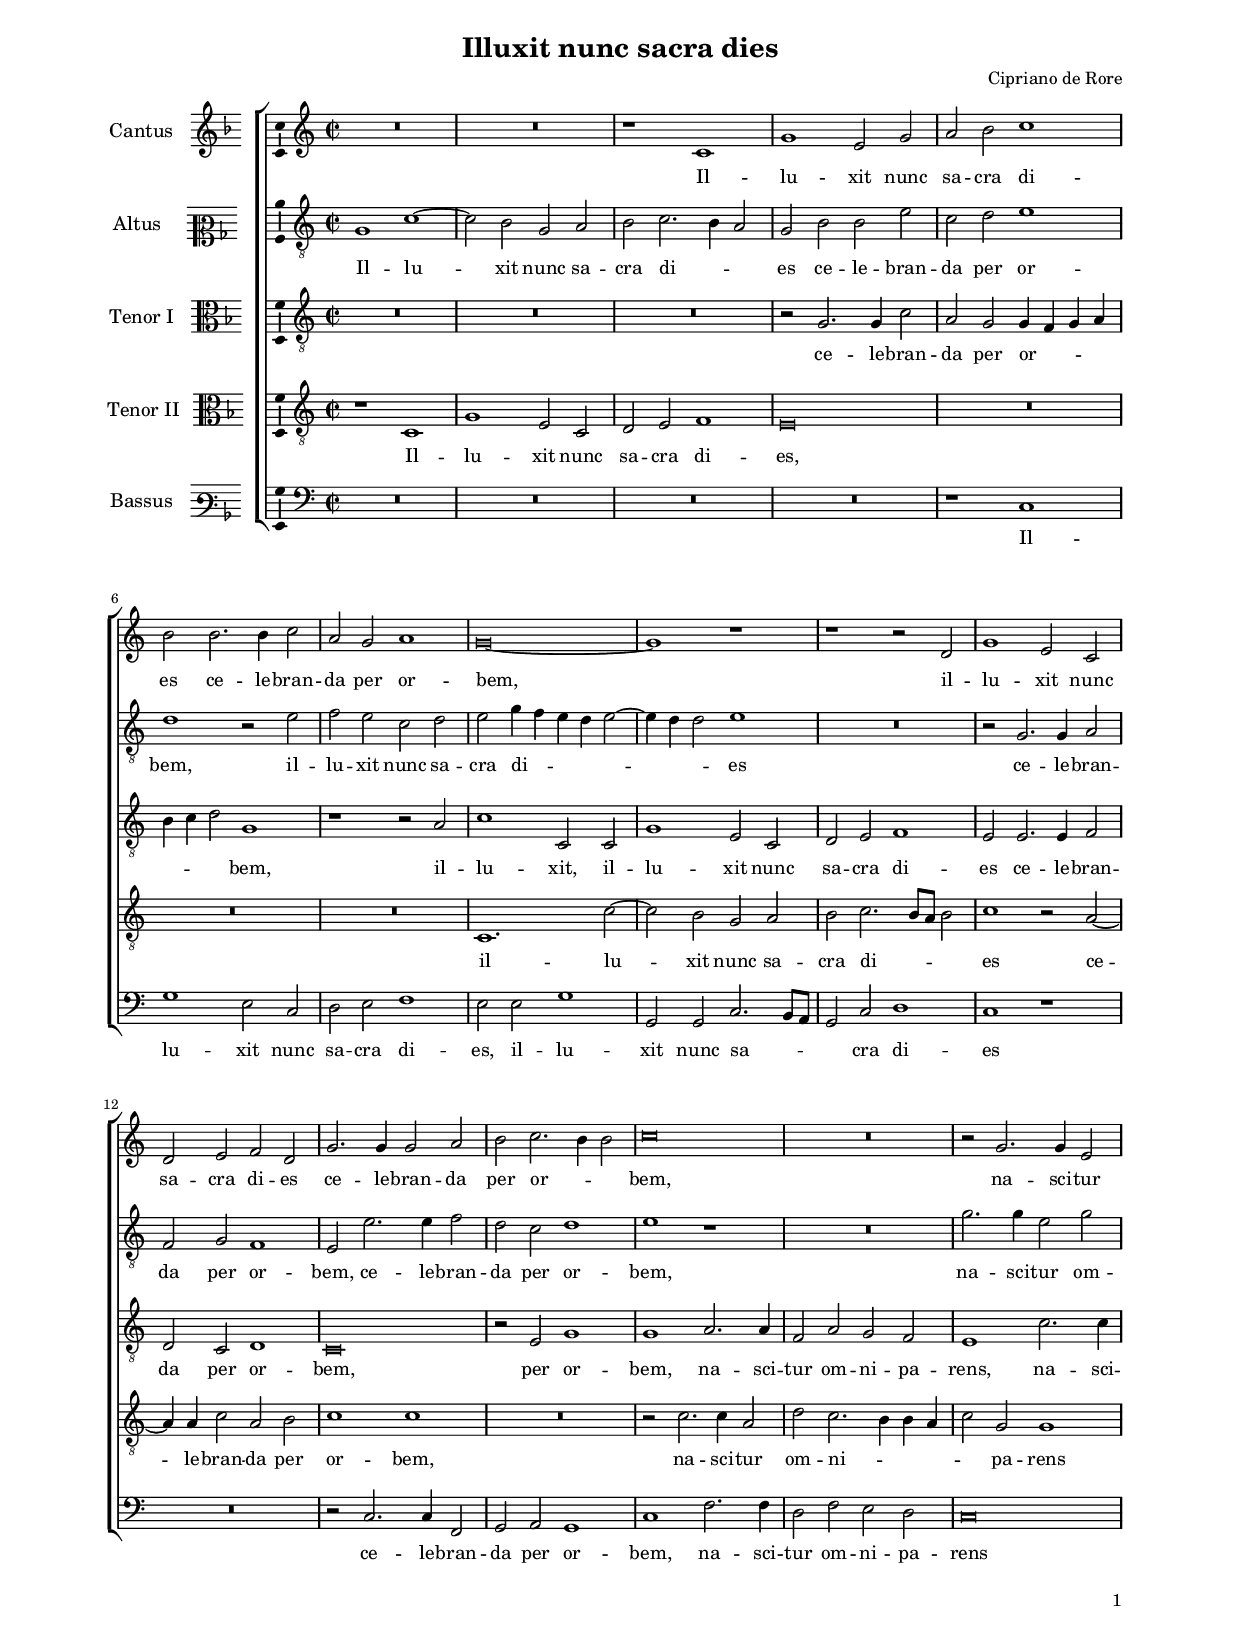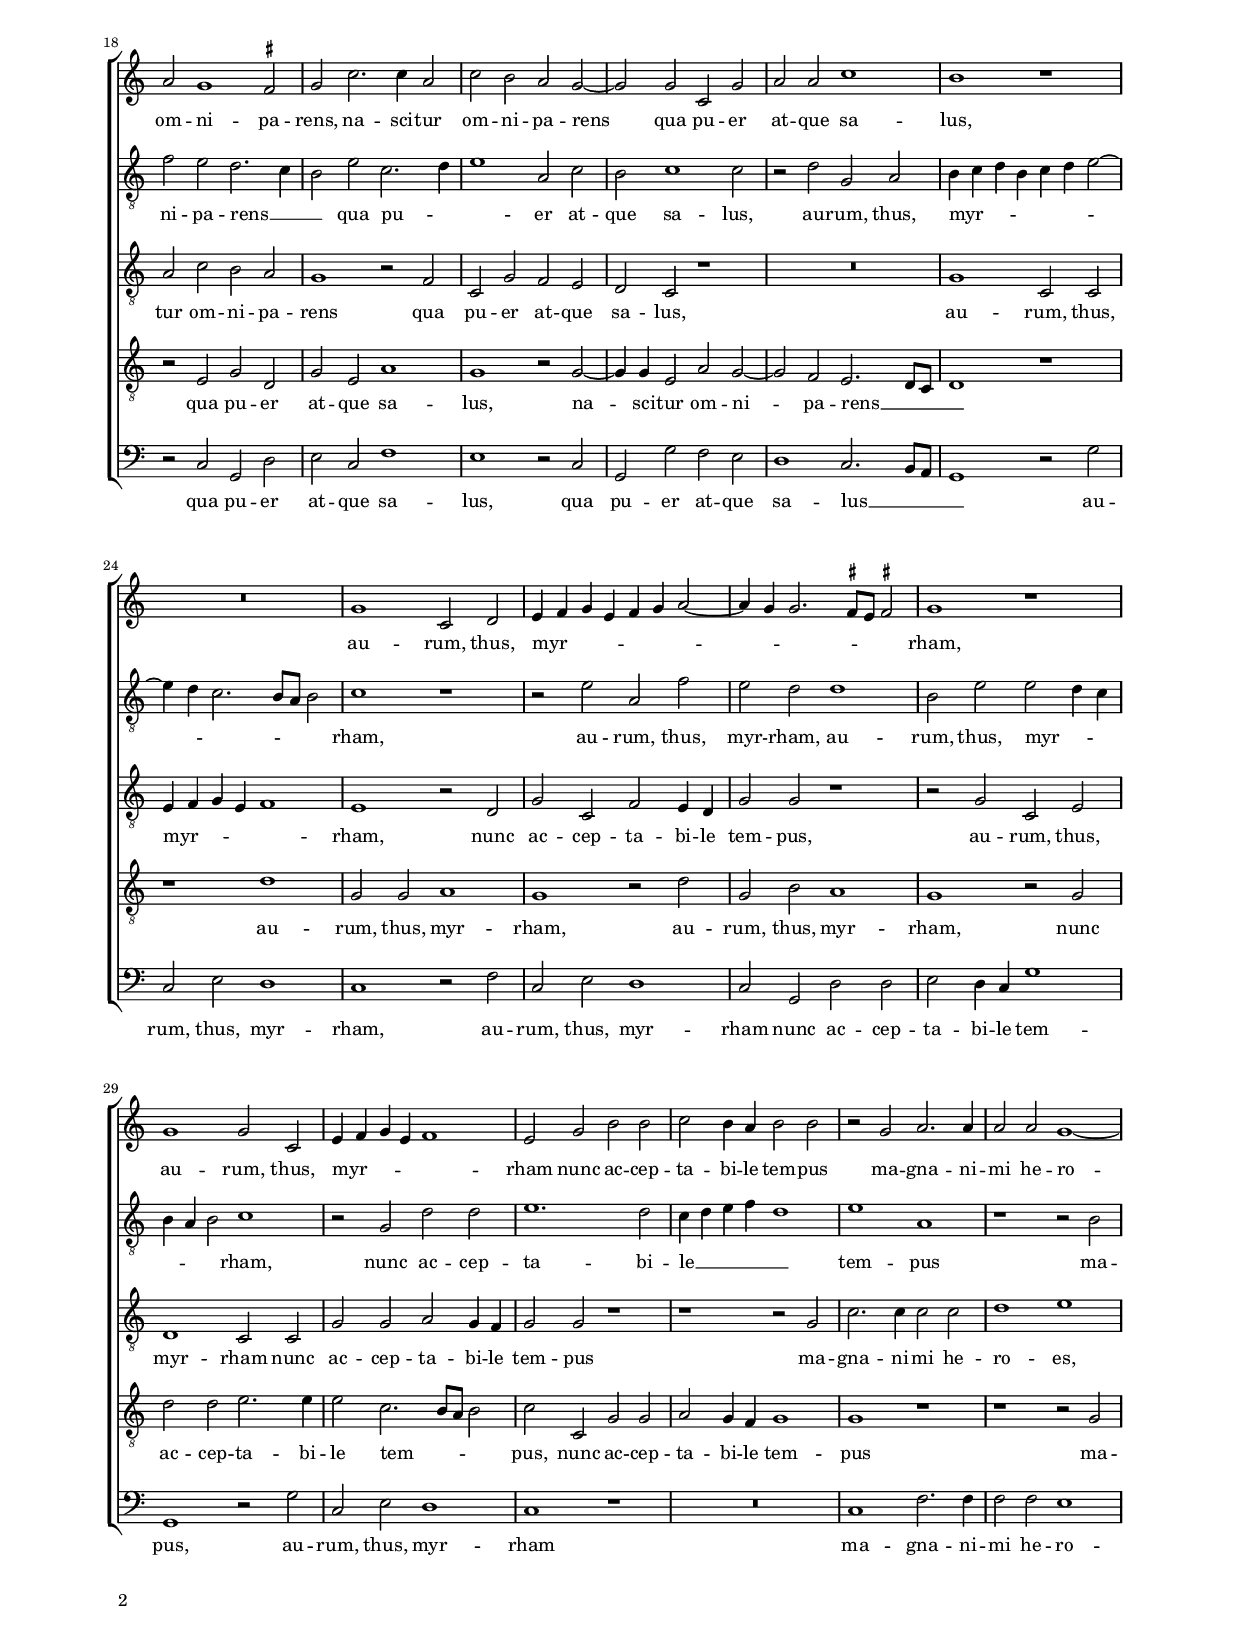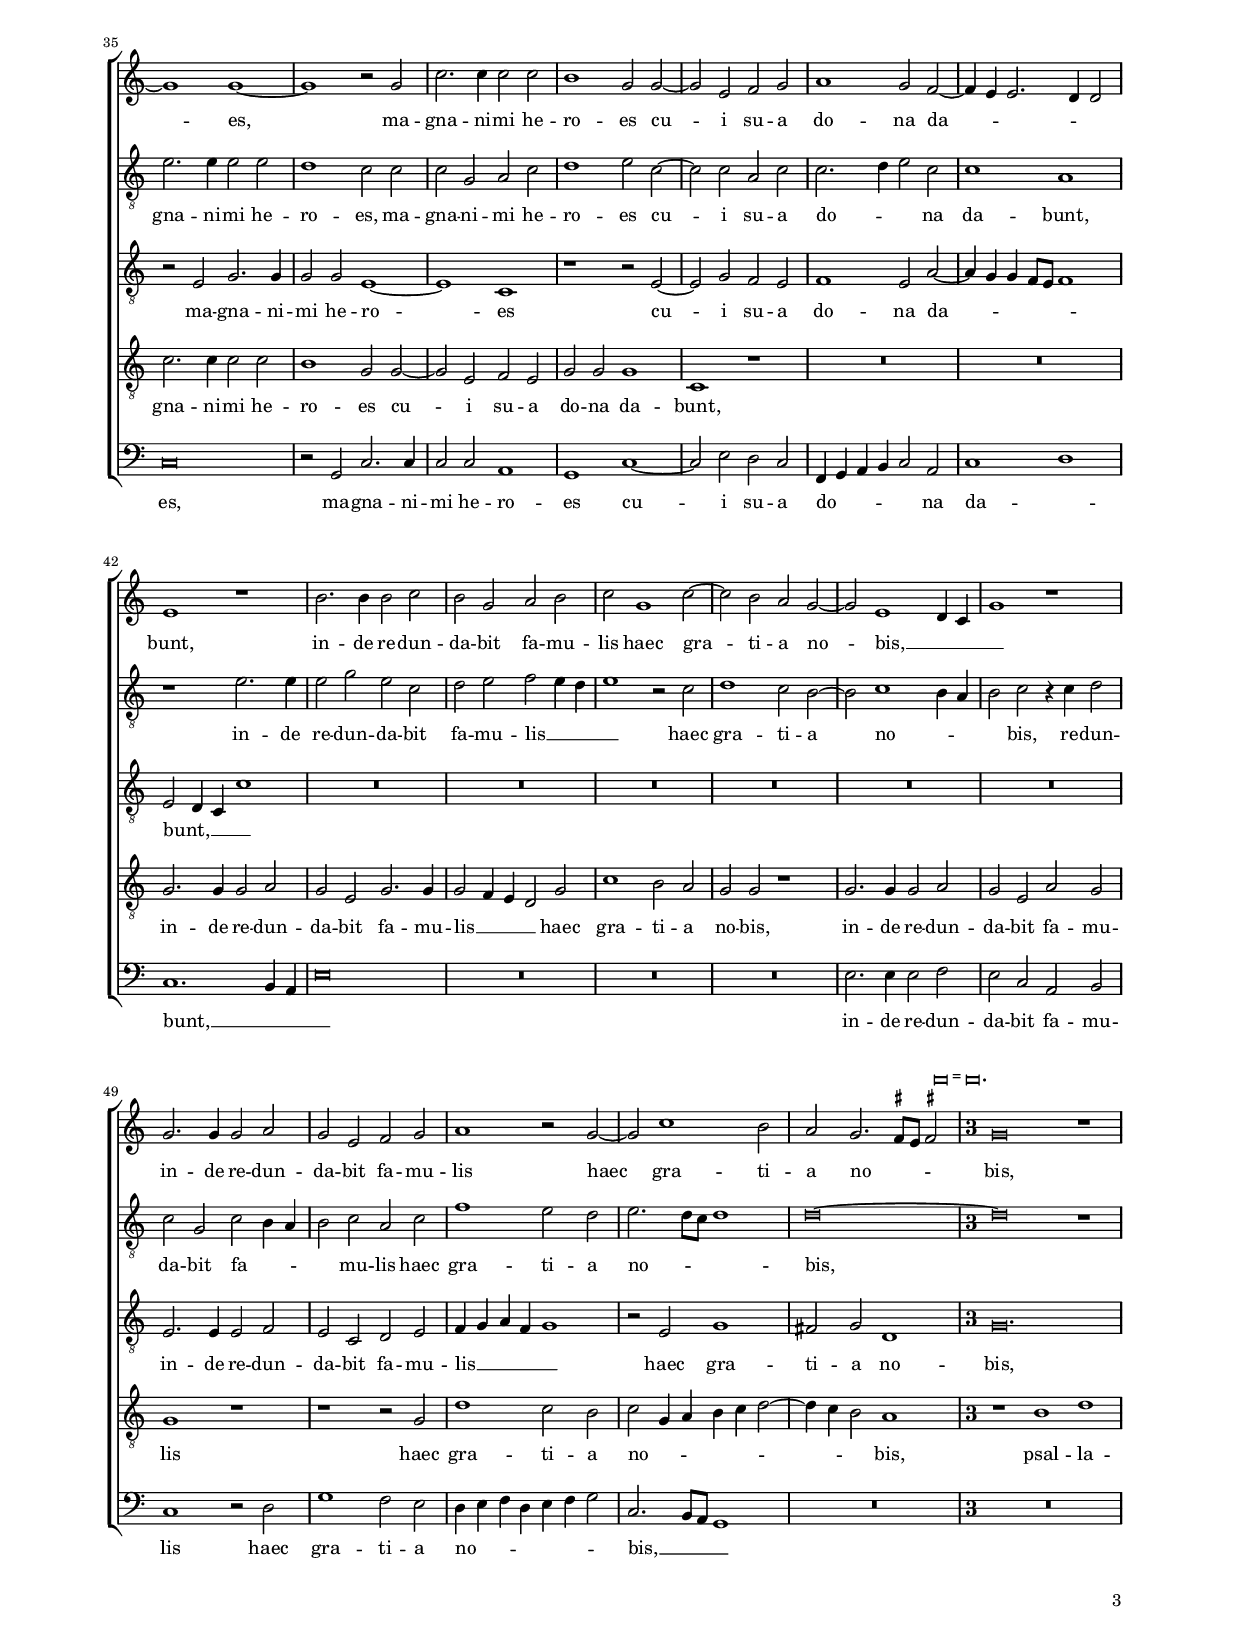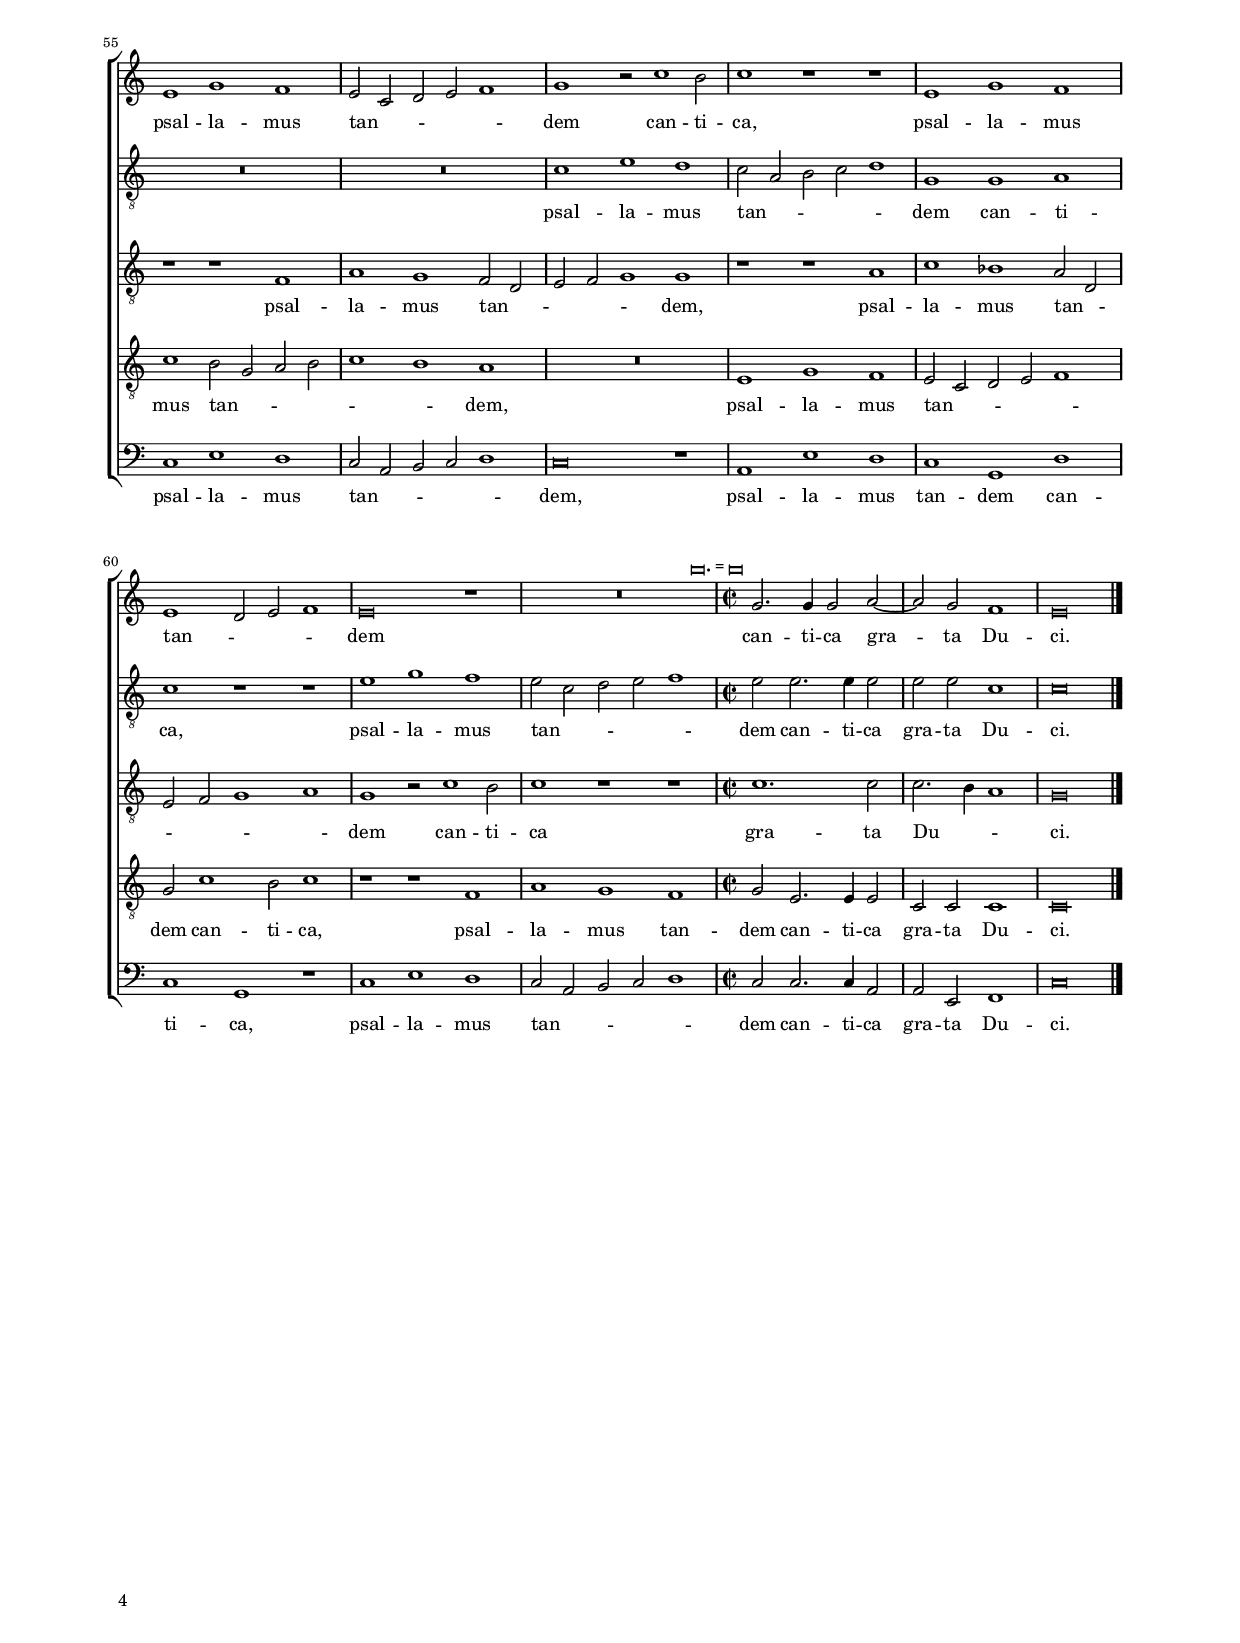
\header
{
  title="Illuxit nunc sacra dies"
  composer="Cipriano de Rore"
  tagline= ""
}

\version "2.24.1"
\language deutsch
#(set-global-staff-size 15)
% #(set-default-paper-size "letter")
#(ly:set-option 'point-and-click #f)


\paper
	{
	top-margin = 1.8 \cm
	bottom-margin = 1.2 \cm
	left-margin = 2 \cm
	right-margin = 2 \cm
	ragged-bottom = ##f
	ragged-last-bottom = ##t
	print-page-number = ##f
	system-system-spacing = #'((basic-distance . 17) (minimum-distance . 14) (padding . 6) (strechability . 150))
	oddFooterMarkup=\markup   \fill-line { "" \fromproperty #'page:page-number-string }
	evenFooterMarkup=\markup  \fill-line { \fromproperty #'page:page-number-string "" }
	last-bottom-spacing = #'((basic-distance . 12) (minimum-distance . 7) (padding . 4))
%	systems-per-page = 3
%	page-count = 3
%	min-systems-per-page = 3
	markup-system-spacing.basic-distance = #12
	}

	
global = {
	\key f \major
	\time 2/2 \set Score.measureLength = #(ly:make-moment 2/1)
	\set Score.tempoHideNote = ##t
	\tempo 2 = 90
	\skip 1*2*53
	\time 3/1 \once \override Score.TimeSignature.style = #'single-digit \newSpacingSection
	\mark \markup { \fontsize #-3 \override #'(style . baroque) { \note  {\breve} #1 = \note {\breve.} #1 } }
	\tempo 2 = 135 \newSpacingSection
	\skip 1*3*9
	\time 2/2 \set Score.measureLength = #(ly:make-moment 2/1) \newSpacingSection
	\mark \markup { \fontsize #-3 \override #'(style . baroque) { \note  {\breve.} #1 = \note {\breve} #1 } }
	\tempo 2 = 90
	\skip 1*2*3 \bar "|."
	}

	ficta = { \once \set suggestAccidentals = ##t }

	forget = #(define-music-function (music) (ly:music?) #{
		\accidentalStyle forget
		$music
		\accidentalStyle default
		#})


incipitcantus = \markup { \score {
	{
	\set Staff.instrumentName = \markup { \fontsize #1 "Cantus" }
	\key f \major
	\clef violin
	s4 \bar ""
	}
	\layout  {
	raggedright = ##t
	indent = 1.6 \cm
	line-width = 2.2\cm
	\context { \Staff \remove Time_signature_engraver }
	\override Staff.Clef.Y-extent = #'(0 . 0)
	}} \hspace #1 }

      
incipitaltus = \markup { \score {
	{
	\set Staff.instrumentName = \markup { \fontsize #1 "Altus" }
	\key f \major
	\clef mezzosoprano
	s4 \bar ""
	}
	\layout  {
	raggedright = ##t
	indent = 1.6 \cm
	line-width = 2.2\cm
	\context { \Staff \remove Time_signature_engraver }
	\override Staff.Clef.Y-extent = #'(0 . 0)
	}} \hspace #1 }


incipittenor = \markup { \score {
	{
	\set Staff.instrumentName = \markup { \fontsize #1 "Tenor I" }
	\key f \major
	\clef alto
	s4 \bar ""
	}
	\layout  {
	raggedright = ##t
	indent = 1.6 \cm
	line-width = 2.2\cm
	\context { \Staff \remove Time_signature_engraver }
	\override Staff.Clef.Y-extent = #'(0 . 0)
	}} \hspace #1 }
      
      
incipitquintus = \markup { \score {
	{
	\set Staff.instrumentName = \markup { \fontsize #1 "Tenor II" }
	\key f \major
	\clef alto
	s4 \bar ""
	}
	\layout  {
	raggedright = ##t
	indent = 1.6 \cm
	line-width = 2.2\cm
	\context { \Staff \remove Time_signature_engraver }
	\override Staff.Clef.Y-extent = #'(0 . 0)
	}} \hspace #1 }
      
      
incipitbassus = \markup { \score {
	{
	\set Staff.instrumentName = \markup { \fontsize #1 "Bassus" }
	\key f \major
	\clef varbaritone
	s4 \bar ""
	}
	\layout  {
	raggedright = ##t
	indent = 1.6 \cm
	line-width = 2.2\cm
	\context { \Staff \remove Time_signature_engraver }
	\override Staff.Clef.Y-extent = #'(0 . 0)
	}} \hspace #1 }


cantus =  \relative c''
	{
	R\breve
	R\breve
	r1 f,
	c'1 a2 c
%5
	d2 e f1 |
	e2 e2. e4 f2
	d2 c d1
	c\breve~
	c1 r
%10
	r1 r2 g |
	c1 a2 f
	g2 a b g
	c2. c4 c2 d
	e2 f2. e4 e2
%15
	f\breve |
	R\breve
	r2 c2. c4 a2
	d2 c1 \ficta h2
	c2 f2. f4 d2
%20
	f2 e d c~ |
	c2 c f, c'
	d2 d f1
	e1 r
	R\breve
%25
	c1 f,2 g |
	a4 b c a b c d2~
	d4 c c2. \ficta h8 a \ficta h!2
	c1 r
	c1 c2 f,
%30
	a4 b c a b1 |
	a2 c e e
	f2 e4 d e2 e
	r2 c d2. d4
	d2 d c1~
%35
	c1 c~ |
	c1 r2 c
	f2. f4 f2 f
	e1 c2 c~
	c2 a b c
%40
	d1 c2 b~ |
	b4 a a2. g4 g2
	a1 r
	e'2. e4 e2 f
	e2 c d e
%45
	f2 c1 f2~ |
	f2 e d c~
	c2 a1 g4 f
	c'1 r
	c2. c4 c2 d
%50
	c2 a b c |
	d1 r2 c~
	c2 f1 e2
	d2 c2. \ficta h8 a \ficta h!2
	c\breve r1
%55
% Coloration
	a1 c b |
	a2 f g a b1
	c1 r2 f1 e2
	f1 r r
	a,1 c b
%60
	a1 g2 a b1 |
	a\breve r1
	R\breve.
% End of coloration
	c2. c4 c2 d~
	d2 c b1
%65
	a\breve |
	}


altus =  \relative c'
	{
	c1 f~
	f2 e c d
	e2 f2. e4 d2
	c2 e e a
%5
	f2 g a1 |
	g1 r2 a
	b2 a f g
	a2 c4 b a g a2~
	a4 g g2 a1
%10
	R\breve |
	r2 c,2. c4 d2
	b2 c b1
	a2 a'2. a4 b2
	g2 f g1
%15
	a1 r |
	R\breve
	c2. c4 a2 c
	b2 a g2. f4
	e2 a f2. g4
%20
	a1 d,2 f
	e2 f1 f2
	r2 g c, d
	e4 f g e f g a2~
	a4 g f2. e8 d e2
%25
	f1 r |
	r2 a d, b'
	a2 g g1
	e2 a a g4 f
	e4 d e2 f1
%30
	r2 c g' g |
	a1. g2
	f4 g a b g1
	a1 d,
	r1 r2 e
%35
	a2. a4 a2 a |
	g1 f2 f
	f2 c d f
	g1 a2 f~
	f2 f d f
%40
	f2. g4 a2 f |
	f1 d
	r1 a'2. a4
	a2 c a f
	g2 a b a4 g
%45
	a1 r2 f |
	g1 f2 e~
	e2 f1 e4 d
	e2 f r4 f g2
	f2 c f e4 d
%50
	e2 f d f |
	b1 a2 g
	a2. g8 f g1
	g\breve~
	g\breve r1
%55
% Coloration
	R\breve.
	R\breve.
	f1 a g
	f2 d e f g1
	c,1 c d
%60
	f1 r r |
	a1 c b
	a2 f g a b1
% End of coloration
	a2 a2. a4 a2
	a2 a f1
%65
	f\breve |
	}


tenor =  \relative c'
	{
	R\breve
	R\breve
	R\breve
	r2 c2. c4 f2
%5
	d2 c c4 b c d |
	e4 f g2 c,1
	r1 r2 d
	f1 f,2 f
	c'1 a2 f
%10
	g2 a b1
	a2 a2. a4 b2
	g2 f g1
	f\breve
	r2 a c1
%15
	c1 d2. d4 |
	b2 d c b
	a1 f'2. f4
	d2 f e d
	c1 r2 b
%20
	f2 c' b a |
	g2 f r1
	R\breve
	c'1 f,2 f
	a4 b c a b1
%25
	a1 r2 g |
	c2 f, b a4 g
	c2 c r1
	r2 c f, a
	g1 f2 f
%30
	c'2 c d c4 b |
	c2 c r1
	r1 r2 c
	f2. f4 f2 f
	g1 a
%35
	r2 a, c2. c4 |
	c2 c a1~
	a1 f
	r1 r2 a~
	a2 c b a
%40
	b1 a2 d~ |
	d4 c c b8 a b1
	a2 g4 f f'1
	R\breve
	R\breve
%45
	R\breve |
	R\breve
	R\breve
	R\breve
	a,2. a4 a2 b
%50
	a2 f g a |
	b4 c d b c1
	r2 a c1
	h2 c g1
	c\breve.
%55
% Coloration
	r1 r b
	d1 c b2 g
	a2 b c1 c
	r1 r d
	f1 es d2 g,
%60
	a2 b c1 d |
	c1 r2 f1 e2
	f1 r r
% End of coloration
	f1. f2
	f2. e4 d1
%65
	c\breve |
	}


quintus  =  \relative c'
	{
	r1 f,
	c'1 a2 f
	g2 a b1
	a\breve
%5
	R\breve |
	R\breve
	R\breve
	f1. f'2~
	f2 e c d
%10
	e2 f2. e8 d e2 |
	f1 r2 d~
	d4 d f2 d e
	f1 f
	R\breve
%15
	r2 f2. f4 d2 |
	g2 f2. e4 e d
	f2 c c1
	r2 a c g
	c2 a d1
%20
	c1 r2 c~ |
	c4 c a2 d c~
	c2 b a2. g8 f
	g1 r
	r1 g'
%25
	c,2 c d1 |
	c1 r2 g'
	c,2 e d1
	c1 r2 c
	g'2 g a2. a4
%30
	a2 f2. e8 d e2 |
	f2 f, c' c
	d2 c4 b c1
	c1 r
	r1 r2 c
%35
	f2. f4 f2 f |
	e1 c2 c~
	c2 a b a
	c2 c c1
	f,1 r
%40
	R\breve |
	R\breve
	c'2. c4 c2 d
	c2 a c2. c4
	c2 b4 a g2 c
%45
	f1 e2 d |
	c2 c r1
	c2. c4 c2 d
	c2 a d c
	c1 r
%50
	r1 r2 c |
	g'1 f2 e
	f2 c4 d e f g2~
	g4 f e2 d1
% Coloration
	r1 e g
%55
	f1 e2 c d e |
	f1 e d
	R\breve.
	a1 c b
	a2 f g a b1
%60
	c2 f1 e2 f1 |
	r1 r b,
	d1 c b
% End of coloration
	c2 a2. a4 a2
	f2 f f1
%65
	f\breve |
	}


bassus  =  \relative c
	{
	R\breve
	R\breve
	R\breve
	R\breve
%5
	r1 f |
	c'1 a2 f
	g2 a b1
	a2 a c1
	c,2 c f2. e8 d
%10
	c2 f g1 |
	f1 r
	R\breve
	r2 f2. f4 b,2
	c2 d c1
%15
	f1 b2. b4 |
	g2 b a g
	f\breve
	r2 f c g'
	a2 f b1
%20
	a1 r2 f |
	c2 c' b a
	g1 f2. e8 d
	c1 r2 c'
	f,2 a g1
%25
	f1 r2 b |
	f2 a g1
	f2 c g' g
	a2 g4 f c'1
	c,1 r2 c'
%30
	f,2 a g1 |
	f1 r
	R\breve
	f1 b2. b4
	b2 b a1
%35
	f\breve |
	r2 c f2. f4
	f2 f d1
	c1 f~
	f2 a g f
%40
	b,4 c d e f2 d |
	f1 g
	f1. e4 d
	a'\breve
	R\breve
%45
	R\breve |
	R\breve
	a2. a4 a2 b
	a2 f d e
	f1 r2 g
%50
	c1 b2 a |
	g4 a b g a b c2
	f,2. e8 d c1
	R\breve
	R\breve.
%55
% Coloration
	f1 a g |
	f2 d e f g1
	f\breve r1
	d1 a' g
	f1 c g'
%60
	f1 c r |
	f1 a g
	f2 d e f g1
% End of coloration
	f2 f2. f4 d2
	d2 a b1
%65
	f'\breve |
	}


lyricscantus = \lyricmode {
	Il -- lu -- xit nunc sa -- cra di -- es ce -- le -- bran -- da per or -- bem,
	il -- lu -- xit nunc sa -- cra di -- es ce -- le -- bran -- da per or -- _ _ bem,
	na -- sci -- tur om -- ni -- pa -- rens,
	na -- sci -- tur om -- ni -- pa -- rens
	qua pu -- er at -- que sa -- lus,
	au -- rum, thus, myr -- _ _ _ _ _ _ _ _ _ _ _ rham, 
	au -- rum, thus, myr -- _ _ _ _ rham
	nunc ac -- cep -- ta -- bi -- le tem -- pus
	ma -- gna -- ni -- mi he -- ro -- es,
	ma -- gna -- ni -- mi he -- ro -- es
	cu -- i su -- a do -- na da -- _ _ _ _ bunt,
	in -- de re -- dun -- da -- bit fa -- mu -- lis haec gra -- ti -- a no -- bis, __ _ _ _
	in -- de re -- dun -- da -- bit fa -- mu -- lis haec gra -- ti -- a no -- _ _ _ bis,
	psal -- la -- mus tan -- _ _ _ _ dem can -- ti -- ca,
	psal -- la -- mus tan -- _ _ _ dem can -- ti -- ca
	gra -- ta Du -- ci.
	}


lyricsaltus = \lyricmode {
	Il -- lu -- xit nunc sa -- cra di -- _ _ es ce -- le -- bran -- da per or -- bem,
	il -- lu -- xit nunc sa -- cra di -- _ _ _ _ _ _ es ce -- le -- bran -- da per or -- bem,
	ce -- le -- bran -- da per or -- bem,
	na -- sci -- tur om -- ni -- pa -- rens __ _ _ 
	qua pu -- _ _ er at -- que sa -- lus,
	au -- rum, thus, myr -- _ _ _ _ _ _ _ _ _ _ _ rham,
	au -- rum, thus, myr -- rham,
	au -- rum, thus, myr -- _ _ _ _ _ rham,	
	nunc ac -- cep -- ta -- bi -- le __ _ _ _ _ tem -- pus
	ma -- gna -- ni -- mi he -- ro -- es,
	ma -- gna -- ni -- mi he -- ro -- es
	cu -- i su -- a do -- _ _ na da -- bunt,
	in -- de re -- dun -- da -- bit fa -- mu -- lis __ _ _ _ haec gra -- ti -- a no -- _ _ _ bis,
	re -- dun -- da -- bit fa -- _ _ _ mu -- lis haec gra -- ti -- a no -- _ _ _ bis,
	psal -- la -- mus tan -- _ _ _ _ dem can -- ti -- ca,
	psal -- la -- mus tan -- _ _ _ _ dem can -- ti -- ca
	gra -- ta Du -- ci.
	}


lyricstenor = \lyricmode {
	ce -- le -- bran -- da per or -- _ _ _ _ _ _ bem,
	il -- lu -- xit,
	il -- lu -- xit nunc sa -- cra di -- es ce -- le -- bran -- da per or -- bem,
	per or -- bem,
	na -- sci -- tur om -- ni -- pa -- rens,
	na -- sci -- tur om -- ni -- pa -- rens
	qua pu -- er at -- que sa -- lus,
	au -- rum, thus, myr -- _ _ _ _ rham,
	nunc ac -- cep -- ta -- bi -- le tem -- pus,
	au -- rum, thus, myr -- rham
	nunc ac -- cep -- ta -- bi -- le tem -- pus
	ma -- gna -- ni -- mi he -- ro -- es,
	ma -- gna -- ni -- mi he -- ro -- es
	cu -- i su -- a do -- na da -- _ _ _ _ _ bunt, __ _ _ _
	in -- de re -- dun -- da -- bit fa -- mu -- lis __ _ _ _ _ haec gra -- ti -- a no -- bis,
	psal -- la -- mus tan -- _ _ _ _ dem,
	psal -- la -- mus tan -- _ _ _ _ _ dem can -- ti -- ca
	gra -- ta Du -- _ _ ci.
	}


lyricsquintus = \lyricmode {
	Il -- lu -- xit nunc sa -- cra di -- es,
	il -- lu -- xit nunc sa -- cra di -- _ _ _ es ce -- le -- bran -- da per or -- bem,
	na -- sci -- tur om -- ni -- _ _ _ _ pa -- rens
	qua pu -- er at -- que sa -- lus,
	na -- sci -- tur om -- ni -- pa -- rens __ _ _ _
	au -- rum, thus, myr -- rham,
	au -- rum, thus, myr -- rham,
	nunc ac -- cep -- ta -- bi -- le tem -- _ _ _ pus,
	nunc ac -- cep -- ta -- bi -- le tem -- pus
	ma -- gna -- ni -- mi he -- ro -- es
	cu -- i su -- a do -- na da -- bunt,
	in -- de re -- dun -- da -- bit fa -- mu -- lis __ _ _ _ haec gra -- ti -- a no -- bis,	
	in -- de re -- dun -- da -- bit fa -- mu -- lis haec gra -- ti -- a no -- _ _ _ _ _ _ _ bis,
	psal -- la -- mus tan -- _ _ _ _ _ dem,
	psal -- la -- mus tan -- _ _ _ _ dem can -- ti -- ca,
	psal -- la -- mus tan -- dem
	can -- ti -- ca gra -- ta Du -- ci.
	}


lyricsbassus = \lyricmode {
	Il -- lu -- xit nunc sa -- cra di -- es,
	il -- lu -- xit nunc sa -- _ _ _ cra di -- es ce -- le -- bran -- da per or -- bem,
	na -- sci -- tur om -- ni -- pa -- rens
	qua pu -- er at -- que sa -- lus,
	qua pu -- er at -- que sa -- lus __ _ _ _
	au -- rum, thus, myr -- rham,
	au -- rum, thus, myr -- rham
	nunc ac -- cep -- ta -- bi -- le tem -- pus,
	au -- rum, thus, myr -- rham
	ma -- gna -- ni -- mi he -- ro -- es,
	ma -- gna -- ni -- mi he -- ro -- es
	cu -- i su -- a do -- _ _ _ _ na da -- _ bunt, __ _ _ _	
	in -- de re -- dun -- da -- bit fa -- mu -- lis haec gra -- ti -- a no -- _ _ _ _ _ _ bis, __ _ _ _
	psal -- la -- mus tan -- _ _ _ _ dem,
	psal -- la -- mus tan -- dem can -- ti -- ca,
	psal -- la -- mus tan -- _ _ _ _ dem
	can -- ti -- ca gra -- ta Du -- ci.
	}


\score
{  
	\transpose f c {
	\new ChoirStaff \with { \override StaffGrouper.staff-staff-spacing.basic-distance = #12 }
	<<

	\new Staff << \global
	\new Voice="v1" {
		\set Staff.instrumentName=\incipitcantus
%		\set Staff.instrumentName= "S"
		\set Staff.midiInstrument = "reed organ"
		\clef violin
		\cantus }
	\new Lyrics \lyricsto "v1" {\lyricscantus }
	>>


	\new Staff << \global
	\new Voice="v2" {
		\set Staff.instrumentName=\incipitaltus
%		\set Staff.instrumentName= "A"
		\set Staff.midiInstrument = "reed organ"
		\clef "G_8"
		\altus}
	\new Lyrics \lyricsto "v2" {\lyricsaltus }
	>>


	\new Staff << \global
	\new Voice="v3" {
		\set Staff.instrumentName=\incipittenor
%		\set Staff.instrumentName= "T"
		\set Staff.midiInstrument = "reed organ"
		\clef "G_8"
		\tenor }
	\new Lyrics \lyricsto "v3" {\lyricstenor }
	>>


	\new Staff << \global
	\new Voice="v5" {
		\set Staff.instrumentName=\incipitquintus
%		\set Staff.instrumentName= "Q"
		\set Staff.midiInstrument = "reed organ"
		\clef "G_8"
		\quintus}
	\new Lyrics \lyricsto "v5" {\lyricsquintus }
	>>


	\new Staff << \global
	\new Voice="v4" {
		\set Staff.instrumentName=\incipitbassus
%		\set Staff.instrumentName= "B"
		\set Staff.midiInstrument = "reed organ"
		\clef bass 
		\bassus }
	\new Lyrics \lyricsto "v4" {\lyricsbassus}
	>>

	>>
	} % transpose

	\layout
	{
	indent = 2.5\cm
	\context { \Lyrics \override VerticalAxisGroup.nonstaff-relatedstaff-spacing.padding = #1.4 }
%	\context { \Lyrics \override LyricText.font-size = #1 }
	\context { \Staff \override TimeSignature.break-visibility = #end-of-line-invisible }
	\context { \Staff \consists Ambitus_engraver }
	\context { \Score \override BarNumber.padding = #2 }
	\context { \Voice \override NoteHead.style = #'baroque }
	}

\midi
	{
    	
	}

}


% EOF
